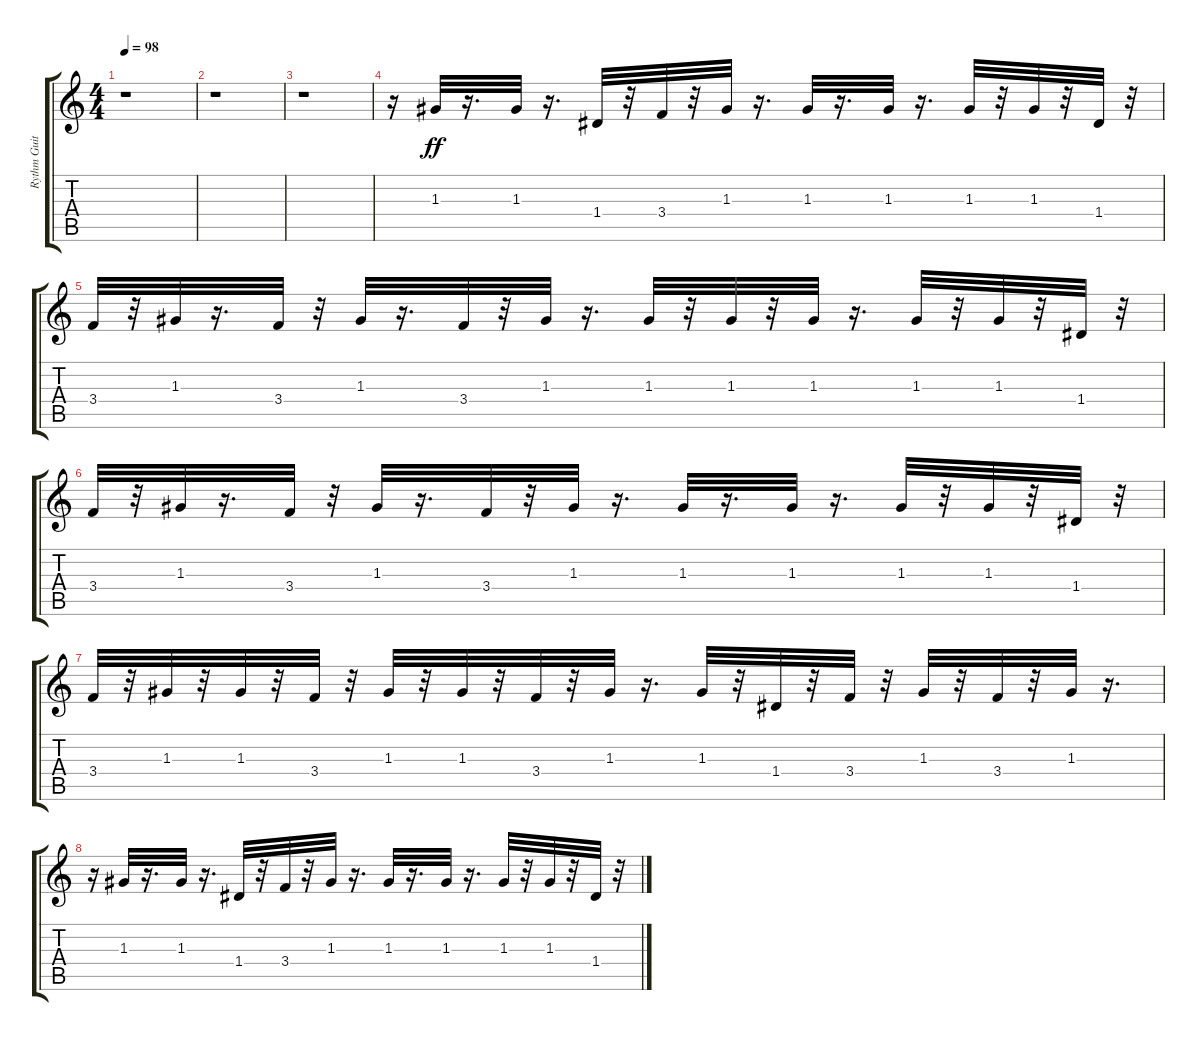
\track ("Rythm Guitar" "Rythm Guit") {instrument electricguitarmuted}
\staff {score tabs}
\tuning (E4 B3 G3 D3 A2 E2) {hide}
\ts (4 4)
\tempo 98
\clef g2
\ks c
r.1{dy ff instrument electricguitarmuted} |
r.1 |
r.1 |
r.16 1.3.32 r.16{d} 1.3.32 r.16{d} 1.4.32 r.32 3.4.32 r.32 1.3.32 r.16{d} 1.3.32 r.16{d} 1.3.32 r.16{d} 1.3.32 r.32 1.3.32 r.32 1.4.32 r.32 |
3.4.32 r.32 1.3.32 r.16{d} 3.4.32 r.32 1.3.32 r.16{d} 3.4.32 r.32 1.3.32 r.16{d} 1.3.32 r.32 1.3.32 r.32 1.3.32 r.16{d} 1.3.32 r.32 1.3.32 r.32 1.4.32 r.32 |
3.4.32 r.32 1.3.32 r.16{d} 3.4.32 r.32 1.3.32 r.16{d} 3.4.32 r.32 1.3.32 r.16{d} 1.3.32 r.16{d} 1.3.32 r.16{d} 1.3.32 r.32 1.3.32 r.32 1.4.32 r.32 |
3.4.32 r.32 1.3.32 r.32 1.3.32 r.32 3.4.32 r.32 1.3.32 r.32 1.3.32 r.32 3.4.32 r.32 1.3.32 r.16{d} 1.3.32 r.32 1.4.32 r.32 3.4.32 r.32 1.3.32 r.32 3.4.32 r.32 1.3.32 r.16{d} |
r.16 1.3.32 r.16{d} 1.3.32 r.16{d} 1.4.32 r.32 3.4.32 r.32 1.3.32 r.16{d} 1.3.32 r.16{d} 1.3.32 r.16{d} 1.3.32 r.32 1.3.32 r.32 1.4.32 r.32
